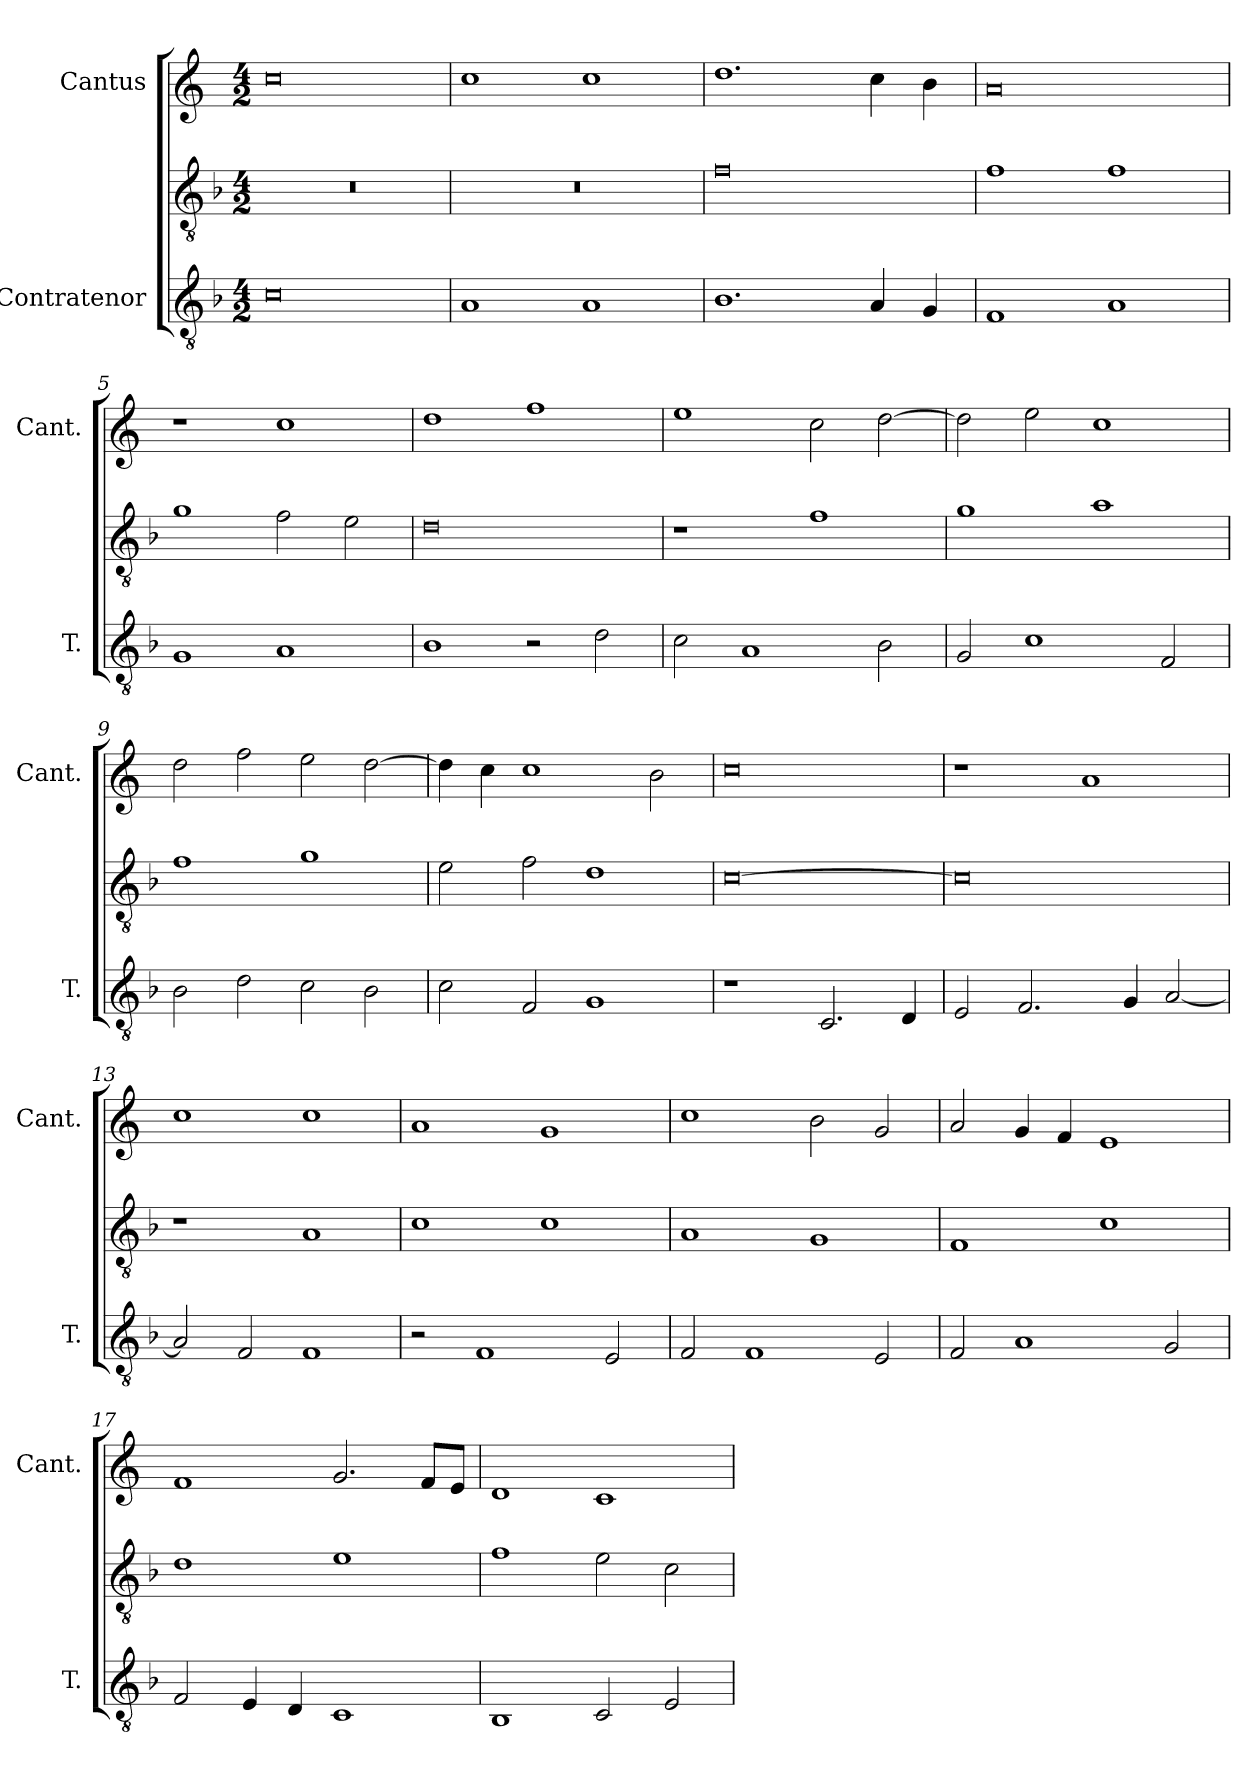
**kern	**kern	**kern
*part3	*part2	*part1
*staff3	*staff2	*staff1
*I"Contratenor	*	*I"Cantus
*I'T.	*	*I'Cant.
*clefGv2	*clefGv2	*clefG2
*ITrd7c12	*ITrd7c12	*
*k[b-]	*k[b-]	*k[]
*F:	*F:	*C:
*M4/2	*M4/2	*M4/2
=1	=1	=1
0C\	0r	0cc\
=2	=2	=2
1AA/	0r	1cc\
1AA/	.	1cc\
=3	=3	=3
1.BB-\	0F\	1.dd\
4AA/	.	4cc\
4GG/	.	4b\
=4	=4	=4
1FF/	1F\	0a/
1AA/	1F\	.
=5	=5	=5
1GG/	1G\	1r
1AA/	2F\	1cc\
.	2E\	.
=6	=6	=6
1BB-\	0D\	1dd\
2r	.	1ff\
2D\	.	.
=7	=7	=7
2C\	1r	1ee\
1AA/	.	.
.	1F\	2cc\
2BB-\	.	[2dd\
=8	=8	=8
2GG/	1G\	2dd\]
1C\	.	2ee\
.	1A\	1cc\
2FF/	.	.
=9	=9	=9
2BB-\	1F\	2dd\
2D\	.	2ff\
2C\	1G\	2ee\
2BB-\	.	[2dd\
=10	=10	=10
2C\	2E\	4dd\]
.	.	4cc\
2FF/	2F\	1cc\
1GG/	1D\	.
.	.	2b\
=11	=11	=11
1r	[0C\	0cc\
2.CC/	.	.
4DD/	.	.
=12	=12	=12
2EE/	0C\]	1r
2.FF/	.	.
.	.	1a/
4GG/	.	.
[2AA/	.	.
=13	=13	=13
2AA/]	1r	1cc\
2FF/	.	.
1FF/	1AA/	1cc\
=14	=14	=14
2r	1C\	1a/
1FF/	.	.
.	1C\	1g/
2EE/	.	.
=15	=15	=15
2FF/	1AA/	1cc\
1FF/	.	.
.	1GG/	2b\
2EE/	.	2g/
=16	=16	=16
2FF/	1FF/	2a/
1AA/	.	4g/
.	.	4f/
.	1C\	1e/
2GG/	.	.
=17	=17	=17
2FF/	1D\	1f/
4EE/	.	.
4DD/	.	.
1CC/	1E\	2.g/
.	.	8f/L
.	.	8e/J
=18	=18	=18
1BBB-/	1F\	1d/
2CC/	2E\	1c/
2EE/	2C\	.
=	=	=
*-	*-	*-
